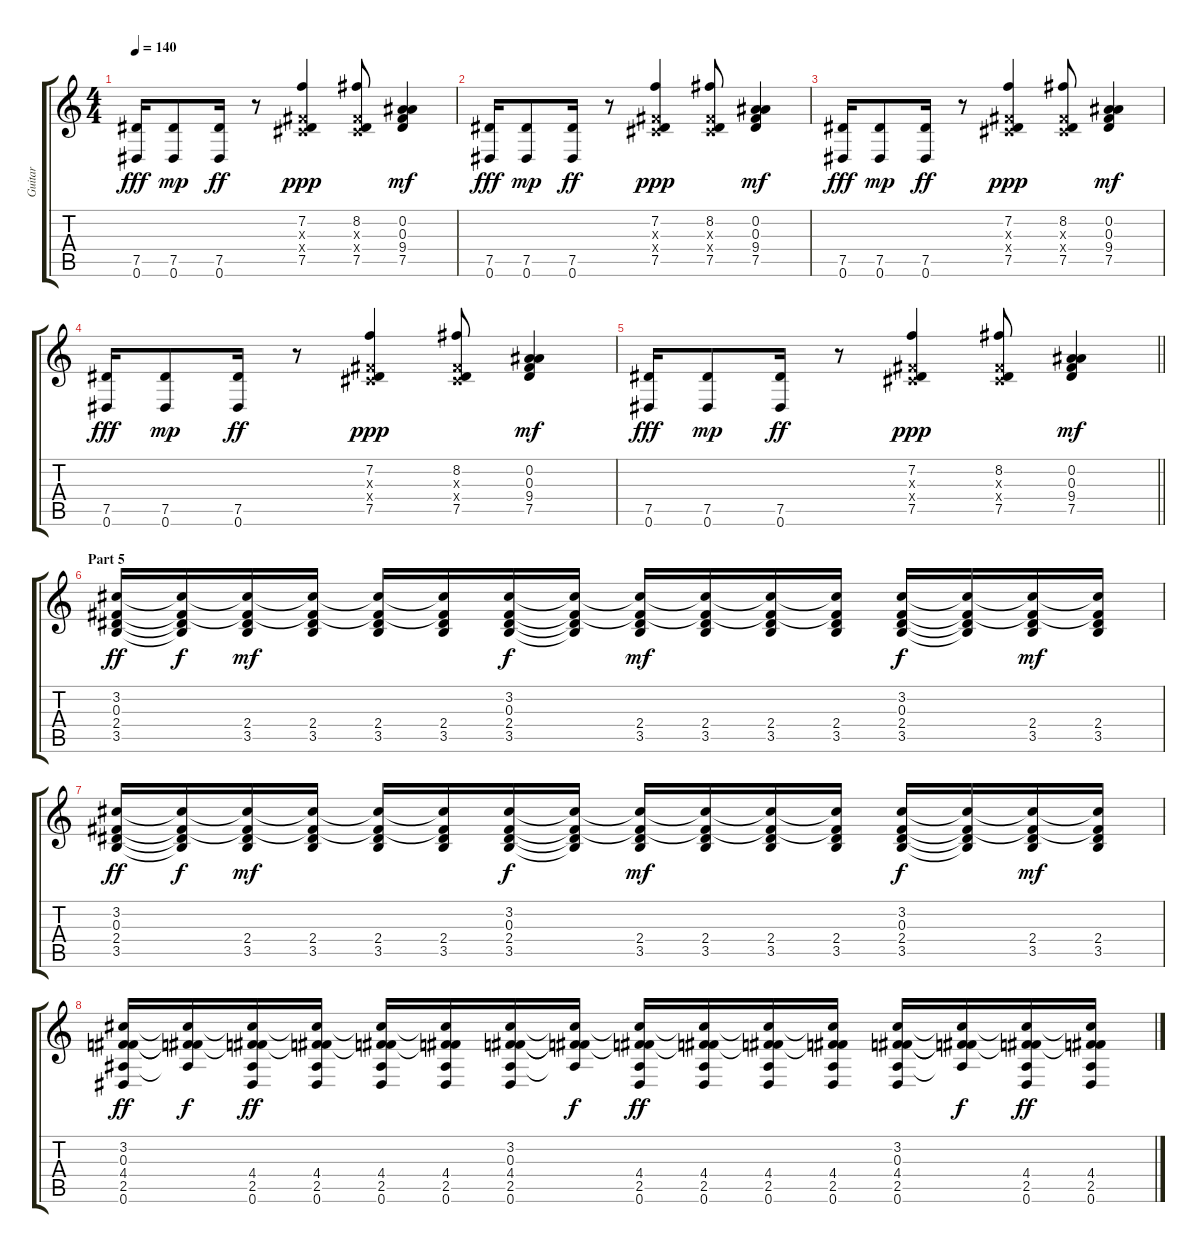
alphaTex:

\track ("Guitar" "Guitar") {instrument acousticguitarsteel}
\staff {score tabs}
\tuning (Eb4 Bb3 Gb3 Db3 Ab2 Eb2) {hide}
\ts (4 4)
\tempo 140
\clef g2
\ks c
(7.5 0.6).16{dy fff} (7.5 0.6).8{dy mp} (7.5 0.6).16{dy ff} r.8 (7.2 0.3{x} 0.4{x} 7.5).4{dy ppp} (8.2 0.3{x} 0.4{x} 7.5).8 (0.2 0.3 9.4 7.5).4{dy mf} |
(7.5 0.6).16{dy fff} (7.5 0.6).8{dy mp} (7.5 0.6).16{dy ff} r.8 (7.2 0.3{x} 0.4{x} 7.5).4{dy ppp} (8.2 0.3{x} 0.4{x} 7.5).8 (0.2 0.3 9.4 7.5).4{dy mf} |
(7.5 0.6).16{dy fff} (7.5 0.6).8{dy mp} (7.5 0.6).16{dy ff} r.8 (7.2 0.3{x} 0.4{x} 7.5).4{dy ppp} (8.2 0.3{x} 0.4{x} 7.5).8 (0.2 0.3 9.4 7.5).4{dy mf} |
(7.5 0.6).16{dy fff} (7.5 0.6).8{dy mp} (7.5 0.6).16{dy ff} r.8 (7.2 0.3{x} 0.4{x} 7.5).4{dy ppp} (8.2 0.3{x} 0.4{x} 7.5).8 (0.2 0.3 9.4 7.5).4{dy mf} |
\barLineRight lightlight
(7.5 0.6).16{dy fff} (7.5 0.6).8{dy mp} (7.5 0.6).16{dy ff} r.8 (7.2 0.3{x} 0.4{x} 7.5).4{dy ppp} (8.2 0.3{x} 0.4{x} 7.5).8 (0.2 0.3 9.4 7.5).4{dy mf} |
\section ("" "Part 5")
(3.2 0.3 2.4 3.5).16{dy ff} (3.2{t} 0.3{t} 2.4{t} 3.5{t}).16{dy f} (3.2{t} 0.3{t} 2.4 3.5).16{dy mf} (3.2{t} 0.3{t} 2.4 3.5).16 (3.2{t} 0.3{t} 2.4 3.5).16 (3.2{t} 0.3{t} 2.4 3.5).16 (3.2 0.3 2.4 3.5).16{dy f} (3.2{t} 0.3{t} 2.4{t} 3.5{t}).16 (3.2{t} 0.3{t} 2.4 3.5).16{dy mf} (3.2{t} 0.3{t} 2.4 3.5).16 (3.2{t} 0.3{t} 2.4 3.5).16 (3.2{t} 0.3{t} 2.4 3.5).16 (3.2 0.3 2.4 3.5).16{dy f} (3.2{t} 0.3{t} 2.4{t} 3.5{t}).16 (3.2{t} 0.3{t} 2.4 3.5).16{dy mf} (3.2{t} 0.3{t} 2.4 3.5).16 |
(3.2 0.3 2.4 3.5).16{dy ff} (3.2{t} 0.3{t} 2.4{t} 3.5{t}).16{dy f} (3.2{t} 0.3{t} 2.4 3.5).16{dy mf} (3.2{t} 0.3{t} 2.4 3.5).16 (3.2{t} 0.3{t} 2.4 3.5).16 (3.2{t} 0.3{t} 2.4 3.5).16 (3.2 0.3 2.4 3.5).16{dy f} (3.2{t} 0.3{t} 2.4{t} 3.5{t}).16 (3.2{t} 0.3{t} 2.4 3.5).16{dy mf} (3.2{t} 0.3{t} 2.4 3.5).16 (3.2{t} 0.3{t} 2.4 3.5).16 (3.2{t} 0.3{t} 2.4 3.5).16 (3.2 0.3 2.4 3.5).16{dy f} (3.2{t} 0.3{t} 2.4{t} 3.5{t}).16 (3.2{t} 0.3{t} 2.4 3.5).16{dy mf} (3.2{t} 0.3{t} 2.4 3.5).16 |
(3.2 0.3 4.4 2.5 0.6).16{dy ff} (3.2{t} 0.3{t} 4.4{t} 2.5{t}).16{dy f} (3.2{t} 0.3{t} 4.4 2.5 0.6).16{dy ff} (3.2{t} 0.3{t} 4.4 2.5 0.6).16 (3.2{t} 0.3{t} 4.4 2.5 0.6).16 (3.2{t} 0.3{t} 4.4 2.5 0.6).16 (3.2 0.3 4.4 2.5 0.6).16 (3.2{t} 0.3{t} 4.4{t} 2.5{t}).16{dy f} (3.2{t} 0.3{t} 4.4 2.5 0.6).16{dy ff} (3.2{t} 0.3{t} 4.4 2.5 0.6).16 (3.2{t} 0.3{t} 4.4 2.5 0.6).16 (3.2{t} 0.3{t} 4.4 2.5 0.6).16 (3.2 0.3 4.4 2.5 0.6).16 (3.2{t} 0.3{t} 4.4{t} 2.5{t}).16{dy f} (3.2{t} 0.3{t} 4.4 2.5 0.6).16{dy ff} (3.2{t} 0.3{t} 4.4 2.5 0.6).16
